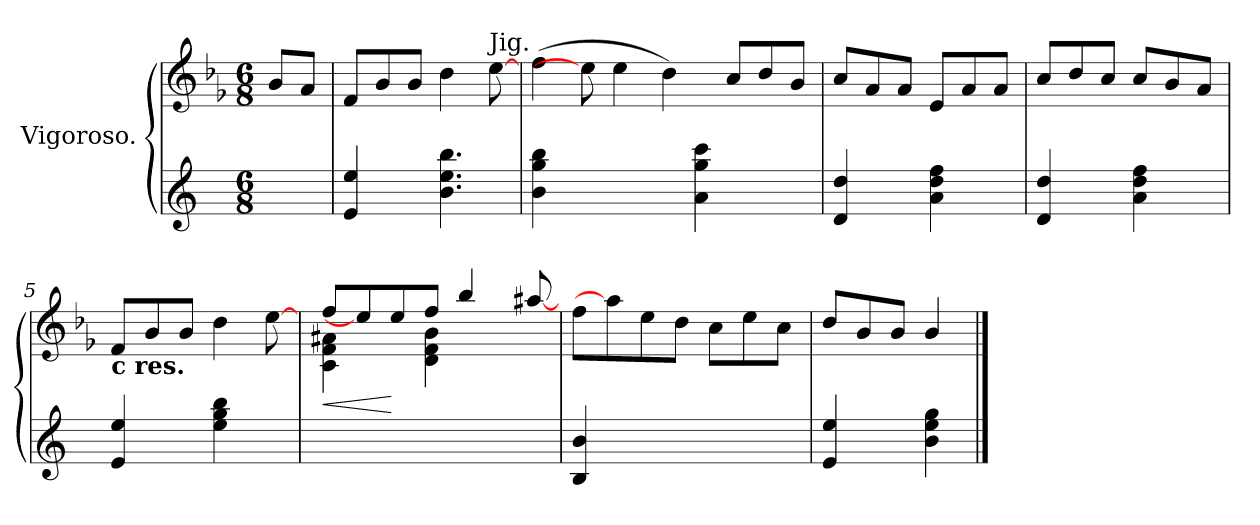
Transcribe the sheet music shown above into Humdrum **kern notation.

**kern	**kern	**dynam
*part1	*part1	*part1
*staff2	*staff1	*staff1/2
*I"Vigoroso.	*	*
*	*clefG3	*
*	*k[b-e-]	*
*M6/8	*M6/8	*
=	=	=
4ryy	8g/L	.
.	8f/J	.
=1	=1	=1
4e/ 4ee/	8d/L	.
.	8g/	.
8ryy	8g/J	.
4.b\ 4.ee\ 4.bb\	4b-\	.
!	!LO:TX:a:t=Jig.	!
.	[8cc\	.
=2	=2	=2
4b\ 4gg\ 4bb\	(<4dd\	.
2ryy	8cc\]	.
.	4cc\	.
.	4b-\)	.
4a\ 4gg\ 4ccc\	.	.
.	8a/L	.
4ryy	8b-/	.
.	8g/J	.
=3	=3	=3
4d/ 4dd/	8a/L	.
.	8f/	.
8ryy	8f/J	.
4a\ 4dd\ 4ff\	8c/L	.
.	8f/	.
8ryy	8f/J	.
=4	=4	=4
4d/ 4dd/	8a/L	.
.	8b-/	.
8ryy	8a/J	.
4a\ 4dd\ 4ff\	8a/L	.
.	8g/	.
8ryy	8f/J	.
!!LO:LB:g=z
=5	=5	=5
!	!LO:TX:b:B:t=c res.	!
4e/ 4ee/	8d/L	.
.	8g/	.
8ryy	8g/J	.
4ee\ 4gg\ 4bb\	4b-\	.
8ryy	[8cc\	.
=6	=6	=6
*	*^	*
!	!	!	!LO:HP:b
2..ryy	8dd/L	4A\ 4d\ 4f#X\	<
.	8cc\]	.	.
.	8cc/	8ryy	[
.	8dd/J	4B-\ 4d\ 4g\	.
.	4gg/	.	.
.	.	4ryy	.
.	[8ff#/	.	.
*	*v	*v	*
=7	=7	=7
4B/ 4b/	8dd\L	.
.	8ff#/]	.
2ryy	8cc\	.
.	8b-\J	.
.	8a\L	.
.	8cc\	.
8ryy	8a\J	.
=8	=8	=8
4e/ 4ee/	8b-/L	.
.	8g/	.
8ryy	8g/J	.
4b\ 4ee\ 4gg\	4g/	.
==	==	==
*-	*-	*-
